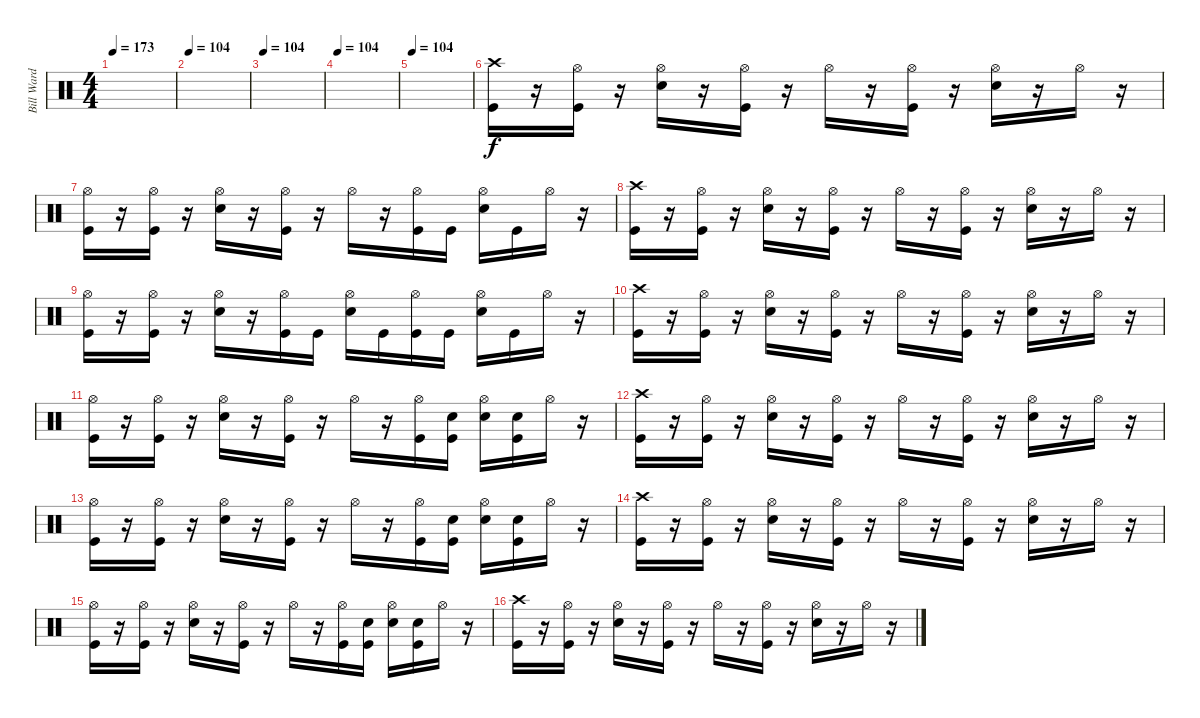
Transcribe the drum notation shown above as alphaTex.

\track ("Bill Ward" "Bill Ward") {instrument percussion}
\staff {score}
\articulation defaults
\ts (4 4)
\tempo 173
\clef neutral
\ks c
|
\tempo 104
|
\tempo 104
|
\tempo 104
|
\tempo 104
|
("Crash high (hit)" "Kick (hit)").16 r.16 ("Kick (hit)" "Hi-Hat (open)").16 r.16 ("Snare (hit) 2" "Hi-Hat (open)").16 r.16 ("Kick (hit)" "Hi-Hat (open)").16 r.16 "Hi-Hat (open)".16 r.16 ("Kick (hit)" "Hi-Hat (open)").16 r.16 ("Hi-Hat (open)" "Snare (hit) 2").16 r.16 "Hi-Hat (open)".16 r.16 |
("Kick (hit)" "Hi-Hat (open)").16 r.16 ("Kick (hit)" "Hi-Hat (open)").16 r.16 ("Snare (hit) 2" "Hi-Hat (open)").16 r.16 ("Kick (hit)" "Hi-Hat (open)").16 r.16 "Hi-Hat (open)".16 r.16 ("Kick (hit)" "Hi-Hat (open)").16 "Kick (hit)".16 ("Hi-Hat (open)" "Snare (hit) 2").16 "Kick (hit)".16 "Hi-Hat (open)".16 r.16 |
("Kick (hit)" "Crash high (hit)").16 r.16 ("Kick (hit)" "Hi-Hat (open)").16 r.16 ("Snare (hit) 2" "Hi-Hat (open)").16 r.16 ("Kick (hit)" "Hi-Hat (open)").16 r.16 "Hi-Hat (open)".16 r.16 ("Kick (hit)" "Hi-Hat (open)").16 r.16 ("Hi-Hat (open)" "Snare (hit) 2").16 r.16 "Hi-Hat (open)".16 r.16 |
("Kick (hit)" "Hi-Hat (open)").16 r.16 ("Kick (hit)" "Hi-Hat (open)").16 r.16 ("Snare (hit) 2" "Hi-Hat (open)").16 r.16 ("Kick (hit)" "Hi-Hat (open)").16 "Kick (hit)".16 ("Hi-Hat (open)" "Snare (hit) 2").16 "Kick (hit)".16 ("Kick (hit)" "Hi-Hat (open)").16 "Kick (hit)".16 ("Hi-Hat (open)" "Snare (hit) 2").16 "Kick (hit)".16 "Hi-Hat (open)".16 r.16 |
("Crash high (hit)" "Kick (hit)").16 r.16 ("Kick (hit)" "Hi-Hat (open)").16 r.16 ("Snare (hit) 2" "Hi-Hat (open)").16 r.16 ("Kick (hit)" "Hi-Hat (open)").16 r.16 "Hi-Hat (open)".16 r.16 ("Kick (hit)" "Hi-Hat (open)").16 r.16 ("Snare (hit) 2" "Hi-Hat (open)").16 r.16 "Hi-Hat (open)".16 r.16 |
("Kick (hit)" "Hi-Hat (open)").16 r.16 ("Kick (hit)" "Hi-Hat (open)").16 r.16 ("Snare (hit) 2" "Hi-Hat (open)").16 r.16 ("Kick (hit)" "Hi-Hat (open)").16 r.16 "Hi-Hat (open)".16 r.16 ("Kick (hit)" "Hi-Hat (open)").16 ("Snare (hit)" "Kick (hit)").16 ("Snare (hit) 2" "Hi-Hat (open)").16 ("Snare (hit)" "Kick (hit)").16 "Hi-Hat (open)".16 r.16 |
("Kick (hit)" "Crash high (hit)").16 r.16 ("Kick (hit)" "Hi-Hat (open)").16 r.16 ("Snare (hit) 2" "Hi-Hat (open)").16 r.16 ("Kick (hit)" "Hi-Hat (open)").16 r.16 "Hi-Hat (open)".16 r.16 ("Kick (hit)" "Hi-Hat (open)").16 r.16 ("Snare (hit) 2" "Hi-Hat (open)").16 r.16 "Hi-Hat (open)".16 r.16 |
("Kick (hit)" "Hi-Hat (open)").16 r.16 ("Kick (hit)" "Hi-Hat (open)").16 r.16 ("Snare (hit) 2" "Hi-Hat (open)").16 r.16 ("Kick (hit)" "Hi-Hat (open)").16 r.16 "Hi-Hat (open)".16 r.16 ("Kick (hit)" "Hi-Hat (open)").16 ("Snare (hit)" "Kick (hit)").16 ("Snare (hit) 2" "Hi-Hat (open)").16 ("Snare (hit)" "Kick (hit)").16 "Hi-Hat (open)".16 r.16 |
("Crash high (hit)" "Kick (hit)").16 r.16 ("Kick (hit)" "Hi-Hat (open)").16 r.16 ("Snare (hit) 2" "Hi-Hat (open)").16 r.16 ("Kick (hit)" "Hi-Hat (open)").16 r.16 "Hi-Hat (open)".16 r.16 ("Kick (hit)" "Hi-Hat (open)").16 r.16 ("Snare (hit) 2" "Hi-Hat (open)").16 r.16 "Hi-Hat (open)".16 r.16 |
("Kick (hit)" "Hi-Hat (open)").16 r.16 ("Kick (hit)" "Hi-Hat (open)").16 r.16 ("Snare (hit) 2" "Hi-Hat (open)").16 r.16 ("Kick (hit)" "Hi-Hat (open)").16 r.16 "Hi-Hat (open)".16 r.16 ("Kick (hit)" "Hi-Hat (open)").16 ("Snare (hit)" "Kick (hit)").16 ("Snare (hit) 2" "Hi-Hat (open)").16 ("Snare (hit)" "Kick (hit)").16 "Hi-Hat (open)".16 r.16 |
("Kick (hit)" "Crash high (hit)").16 r.16 ("Kick (hit)" "Hi-Hat (open)").16 r.16 ("Snare (hit) 2" "Hi-Hat (open)").16 r.16 ("Kick (hit)" "Hi-Hat (open)").16 r.16 "Hi-Hat (open)".16 r.16 ("Kick (hit)" "Hi-Hat (open)").16 r.16 ("Snare (hit) 2" "Hi-Hat (open)").16 r.16 "Hi-Hat (open)".16 r.16
